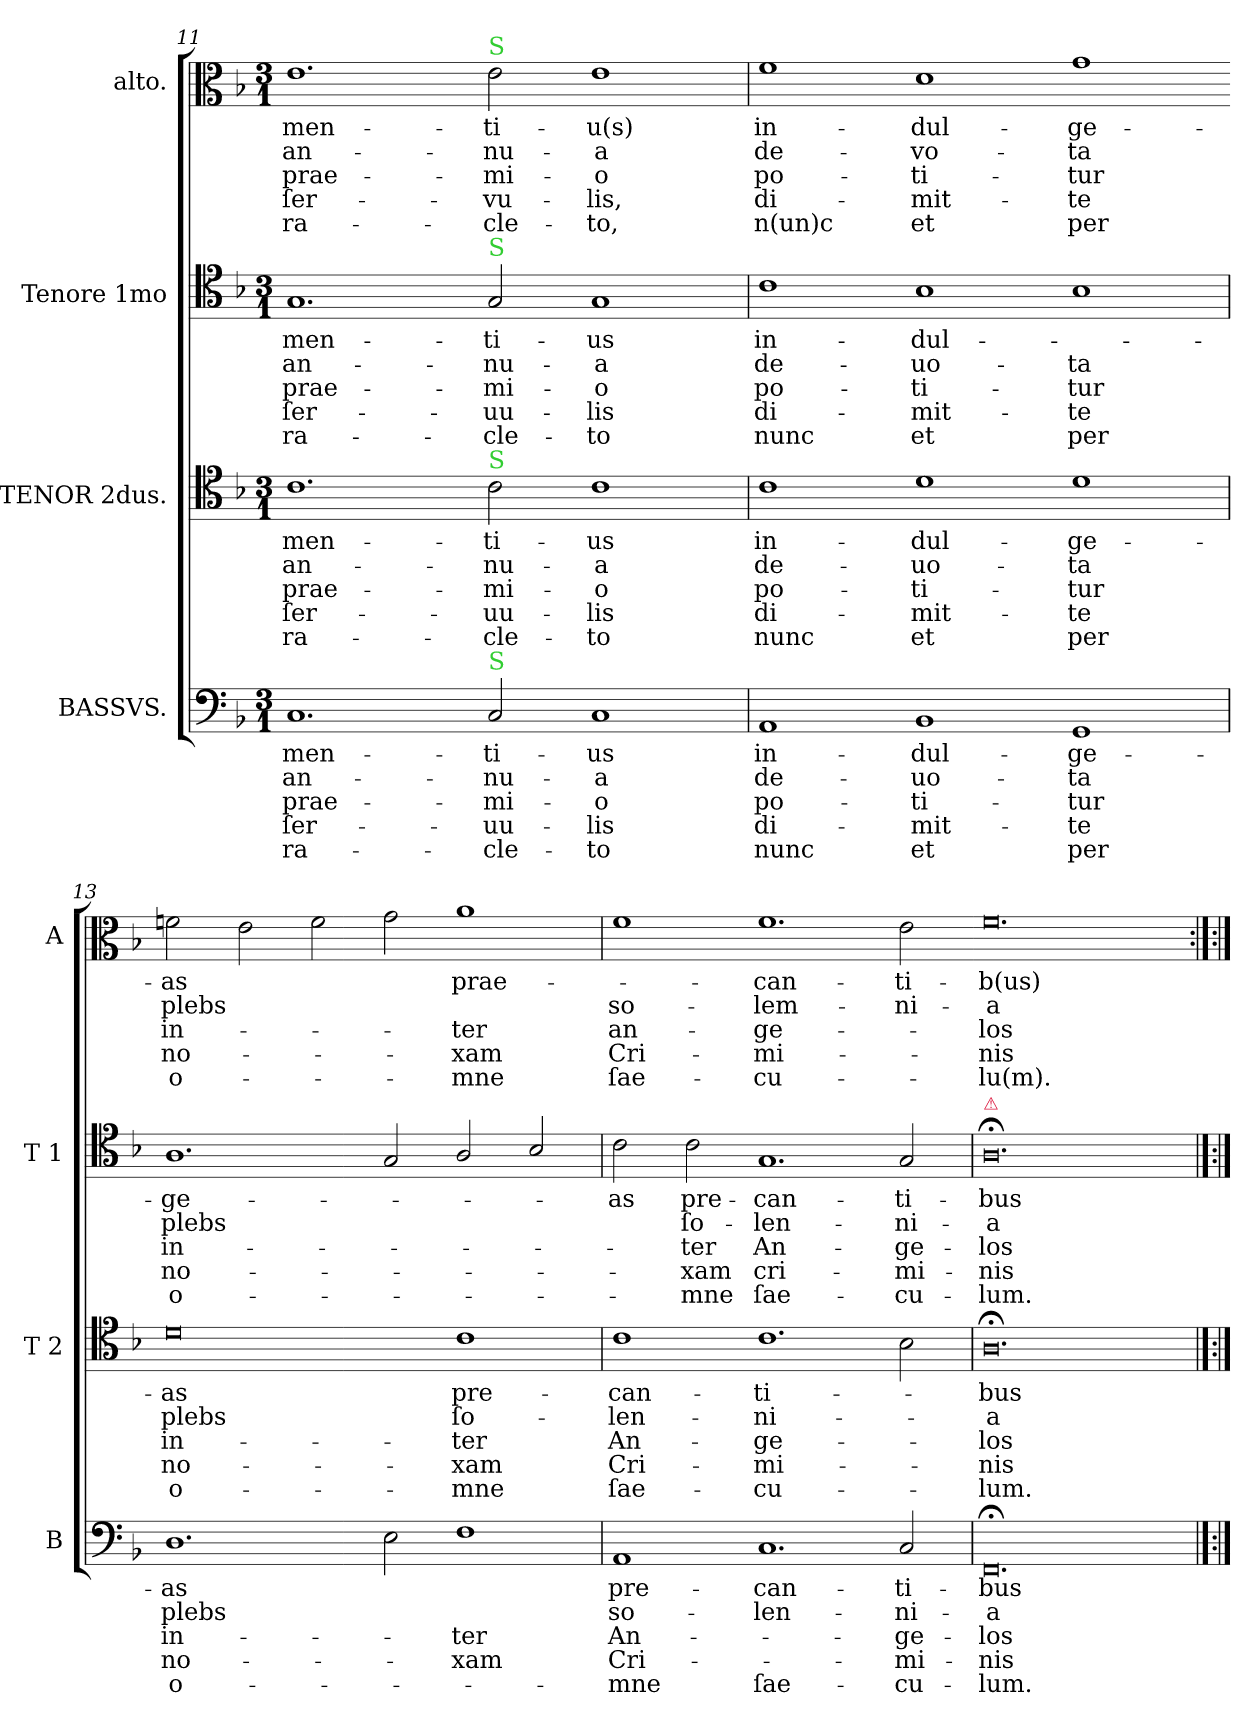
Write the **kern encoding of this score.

**kern	**text	**text	**text	**text	**text	**kern	**text	**text	**text	**text	**text	**kern	**text	**text	**text	**text	**text	**kern	**text	**text	**text	**text	**text
*part4	*part4	*part4	*part4	*part4	*part4	*part3	*part3	*part3	*part3	*part3	*part3	*part2	*part2	*part2	*part2	*part2	*part2	*part1	*part1	*part1	*part1	*part1	*part1
*staff4	*staff4	*staff4	*staff4	*staff4	*staff4	*staff3	*staff3	*staff3	*staff3	*staff3	*staff3	*staff2	*staff2	*staff2	*staff2	*staff2	*staff2	*staff1	*staff1	*staff1	*staff1	*staff1	*staff1
*I"BASSVS.	*	*	*	*	*	*I"TENOR 2dus.	*	*	*	*	*	*I"Tenore 1mo	*	*	*	*	*	*I"alto.	*	*	*	*	*
*I'B	*	*	*	*	*	*I'T 2	*	*	*	*	*	*I'T 1	*	*	*	*	*	*I'A	*	*	*	*	*
*clefF4	*	*	*	*	*	*clefC4	*	*	*	*	*	*clefC4	*	*	*	*	*	*clefC3	*	*	*	*	*
*k[b-]	*	*	*	*	*	*k[b-]	*	*	*	*	*	*k[b-]	*	*	*	*	*	*k[b-]	*	*	*	*	*
*F:	*	*	*	*	*	*F:	*	*	*	*	*	*F:	*	*	*	*	*	*F:	*	*	*	*	*
*M3/1	*	*	*	*	*	*M3/1	*	*	*	*	*	*M3/1	*	*	*	*	*	*M3/1	*	*	*	*	*
=11	=11	=11	=11	=11	=11	=11	=11	=11	=11	=11	=11	=11	=11	=11	=11	=11	=11	=11	=11	=11	=11	=11	=11
1.C/	-men-	an-	prae-	ſer-	-ra-	1.c\	-men-	an-	prae-	ſer-	-ra-	1.G/	-men-	an-	prae-	ſer-	-ra-	1.e\	-men-	an-	prae-	ſer-	-ra-
!	!	!	!	!	!	!	!	!	!	!	!	!	!	!	!	!	!	!LO:TX:a:color=limegreen:t=S	!	!	!	!	!
!	!	!	!	!	!	!	!	!	!	!	!	!LO:TX:a:color=limegreen:t=S	!	!	!	!	!	!	!	!	!	!	!
!	!	!	!	!	!	!LO:TX:a:color=limegreen:t=S	!	!	!	!	!	!	!	!	!	!	!	!	!	!	!	!	!
!LO:TX:a:color=limegreen:t=S	!	!	!	!	!	!	!	!	!	!	!	!	!	!	!	!	!	!	!	!	!	!	!
2C/	-ti-	-nu-	-mi-	-uu-	-cle-	2c\	-ti-	-nu-	-mi-	-uu-	-cle-	2G/	-ti-	-nu-	-mi-	-uu-	-cle-	2e\	-ti-	-nu-	-mi-	-vu-	-cle-
1C/	-us	-a	-o	-lis	-to	1c\	-us	-a	-o	-lis	-to	1G/	-us	-a	-o	-lis	-to	1e\	-u(s)	-a	-o	-lis,	-to,
=12	=12	=12	=12	=12	=12	=12	=12	=12	=12	=12	=12	=12	=12	=12	=12	=12	=12	=12	=12	=12	=12	=12	=12
1AA/	in-	de-	po-	di-	nunc	1c\	in-	de-	po-	di-	nunc	1c\	in-	de-	po-	di-	nunc	1f\	in-	de-	po-	di-	n(un)c
1BB-/	-dul-	-uo-	-ti-	-mit-	et	1d\	-dul-	-uo-	-ti-	-mit-	et	1B-\	-dul-	-uo-	-ti-	-mit-	et	1d\	-dul-	-vo-	-ti-	-mit-	et
1GG/	-ge-	-ta	-tur	-te	per	1d\	-ge-	-ta	-tur	-te	per	1B-\	.	-ta	-tur	-te	per	1g\	-ge-	-ta	-tur	-te	per
=13	=13-	=13-	=13-	=13-	=13-	=13	=13-	=13-	=13-	=13-	=13-	=13	=13-	=13-	=13-	=13-	=13-	=13-	=13-	=13-	=13-	=13-	=13-
1.D\	-as	plebs	in-	no-	o-	0d\	-as	plebs	in-	no-	o-	1.A\	-ge-	plebs	in-	no-	o-	2fn\	-as	plebs	in-	no-	o-
.	.	.	.	.	.	.	.	.	.	.	.	.	.	.	.	.	.	2e\	.	.	.	.	.
.	.	.	.	.	.	.	.	.	.	.	.	.	.	.	.	.	.	2f\	.	.	.	.	.
2E\	.	.	.	.	.	.	.	.	.	.	.	2G/	.	.	.	.	.	2g\	.	.	.	.	.
1F\	.	.	-ter	-xam	.	1c\	pre-	ſo-	-ter	-xam	-mne	2A/	.	.	.	.	.	1a\	prae-	.	-ter	-xam	-mne
.	.	.	.	.	.	.	.	.	.	.	.	2B-/	.	.	.	.	.	.	.	.	.	.	.
=14	=14	=14	=14	=14	=14	=14	=14	=14	=14	=14	=14	=14	=14	=14	=14	=14	=14	=14	=14	=14	=14	=14	=14
1AA/	pre-	so-	An-	Cri-	-mne	1c\	-can-	-len-	An-	Cri-	ſae-	2c\	-as	.	.	.	.	1f\	.	so-	an-	Cri-	ſae-
.	.	.	.	.	.	.	.	.	.	.	.	2c\	pre-	ſo-	-ter	-xam	-mne	.	.	.	.	.	.
1.C/	-can-	-len-	.	.	ſae-	1.c\	-ti-	-ni-	-ge-	-mi-	-cu-	1.G/	-can-	-len-	An-	cri-	ſae-	1.f\	-can-	-lem-	-ge-	-mi-	-cu-
2C/	-ti-	-ni-	-ge-	-mi-	-cu-	2B-\	.	.	.	.	.	2G/	-ti-	-ni-	-ge-	-mi-	-cu-	2e\	-ti-	-ni-	.	.	.
=15	=15-	=15-	=15-	=15-	=15-	=15	=15-	=15-	=15-	=15-	=15-	=15	=15-	=15-	=15-	=15-	=15-	=15-	=15-	=15-	=15-	=15-	=15-
!	!	!	!	!	!	!	!	!	!	!	!	!LO:TX:a:color=crimson:t=⚠	!	!	!	!	!	!	!	!	!	!	!
0.FF;</	-bus	-a	-los	-nis	-lum.	0.A;<;\	-bus	-a	-los	-nis	-lum.	0.A;<;\	-bus	-a	-los	-nis	-lum.	0.f\	-b(us)	-a	-los	-nis	-lu(m).
==	=:|!	=:|!	=:|!	=:|!	=:|!	==	=:|!	=:|!	=:|!	=:|!	=:|!	==	=:|!	=:|!	=:|!	=:|!	=:|!	=:|!	=:|!	=:|!	=:|!	=:|!	=:|!
*-	*-	*-	*-	*-	*-	*-	*-	*-	*-	*-	*-	*-	*-	*-	*-	*-	*-	*-	*-	*-	*-	*-	*-
